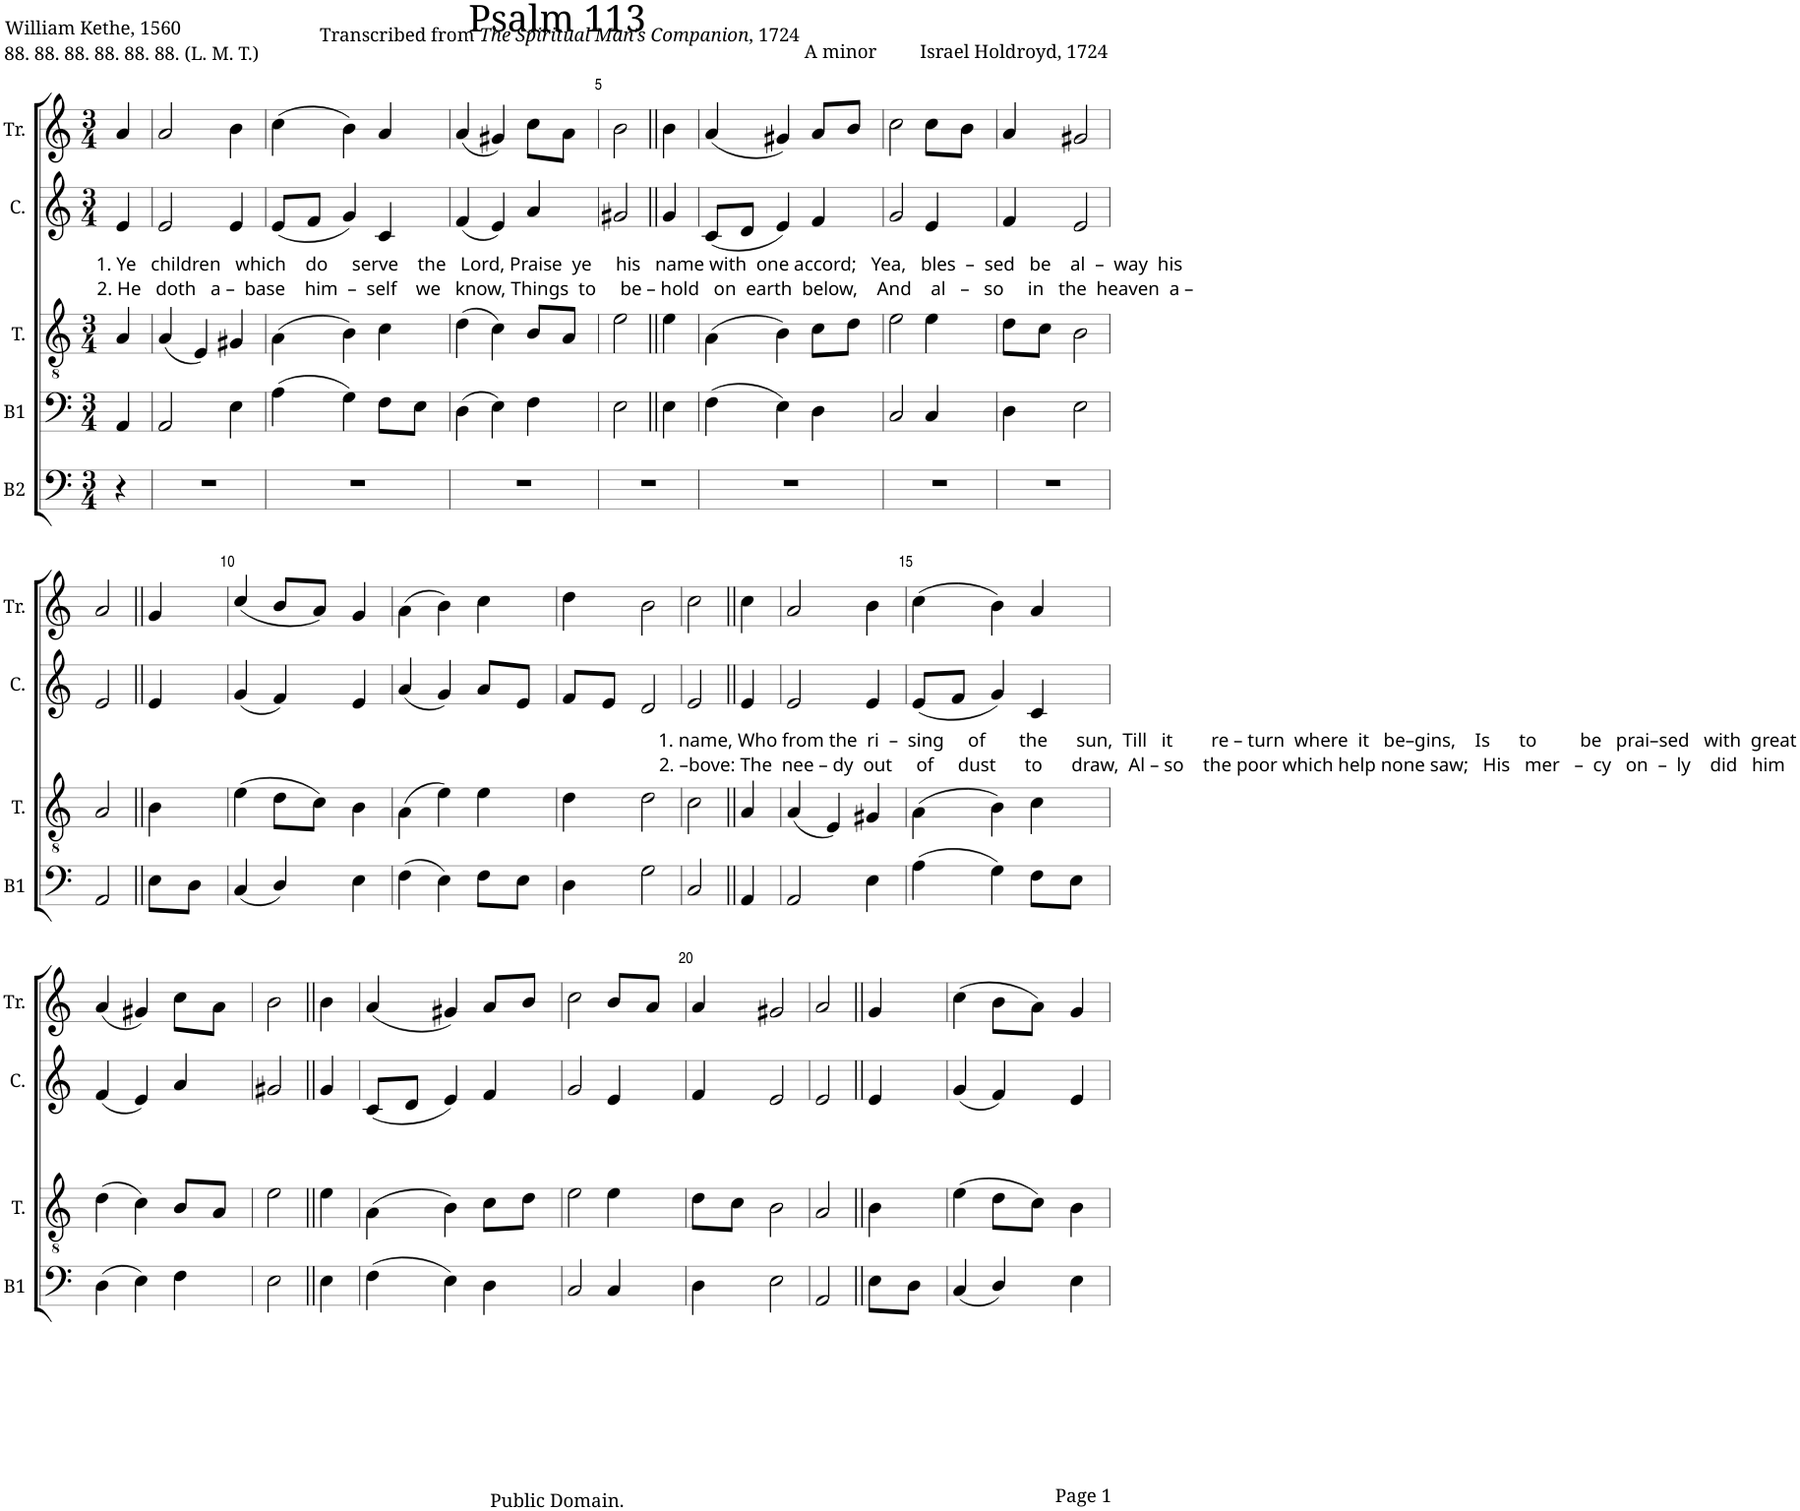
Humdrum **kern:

**kern	**kern	**kern	**kern	**kern
*part5	*part4	*part3	*part2	*part1
*staff5	*staff4	*staff3	*staff2	*staff1
*I"B2	*I"B1	*I"T.	*I"C.	*I"Tr.
*I'B2	*I'B1	*I'T.	*I'C.	*I'Tr.
*clefF4	*clefF4	*clefGv2	*clefG2	*clefG2
*k[]	*k[]	*k[]	*k[]	*k[]
*M3/4	*M3/4	*M3/4	*M3/4	*M3/4
=1	=1	=1	=1	=1
!	!	!	!LO:TX:b:t=1. Ye   children   which    do     serve    the   Lord, Praise  ye     his   name with  one accord;   Yea,   bles  –  sed   be    al  –  way  his	!
!	!	!	!LO:TX:b:t=2. He   doth   a –  base    him  –  self    we   know, Things  to     be – hold   on  earth  below,    And    al   –   so     in   the  heaven  a –	!
4r	4AA/	4A/	4e/	4a/
=2	=2	=2	=2	=2
2.r	2AA/	(4A/	2e/	2a/
.	.	4E/)	.	.
.	4E\	4G#X/	4e/	4b\
=3	=3	=3	=3	=3
2.r	(4A\	(4A\	(8e/L	(4cc\
.	.	.	8f/J	.
.	4G\)	4B\)	4g/)	4b\)
.	8F\L	4c\	4c/	4a/
.	8E\J	.	.	.
=4	=4	=4	=4	=4
2.r	(4D\	(4d\	(4f/	(4a/
.	4E\)	4c\)	4e/)	4g#X/)
.	4F\	8B/L	4a/	8cc\L
.	.	8A/J	.	8a\J
=5	=5	=5	=5	=5
2.r	2E\	2e\	2g#X/	2b\
.	4E\	4e\	4g#/	4b\
=6	=6	=6	=6	=6
2.r	(4F\	(4A\	(8c/L	(4a/
.	.	.	8d/J	.
.	4E\)	4B\)	4e/)	4g#X/)
.	4D\	8c\L	4f/	8a/L
.	.	8d\J	.	8b/J
=7	=7	=7	=7	=7
2.r	2C/	2e\	2g/	2cc\
.	4C/	4e\	4e/	8cc\L
.	.	.	.	8b\J
=8	=8	=8	=8	=8
2.r	4D\	8d\L	4f/	4a/
.	.	8c\J	.	.
.	2E\	2B\	2e/	2g#X/
!!LO:LB:g=z
=9	=9	=9	=9	=9
2.r	2AA/	2A/	2e/	2a/
.	8E\L	4B\	4e/	4g/
.	8D\J	.	.	.
=10	=10	=10	=10	=10
2.r	(4C/	(4e\	(4g/	(4cc/
.	4D/)	8d\L	4f/)	8b/L
.	.	8c\J)	.	8a/J)
.	4E\	4B\	4e/	4g/
=11	=11	=11	=11	=11
2.r	(4F\	(4A\	(4a/	(4a\
.	4E\)	4e\)	4g/)	4b\)
.	8F\L	4e\	8a/L	4cc\
.	8E\J	.	8e/J	.
=12	=12	=12	=12	=12
2.r	4D\	4d\	8f/L	4dd\
.	.	.	8e/J	.
.	2G\	2d\	2d/	2b\
=13	=13	=13	=13	=13
!	!	!	!LO:TX:b:t=1. name, Who from the  ri  –  sing     of       the      sun,  Till   it        re – turn  where  it   be–gins,    Is      to         be   prai–sed   with  great	!
!	!	!	!LO:TX:b:t=2. –bove&colon; The  nee – dy  out     of     dust      to      draw,  Al – so    the poor which help none saw;   His   mer   –  cy   on  –  ly    did   him	!
2.r	2C/	2c\	2e/	2cc\
.	4AA/	4A/	4e/	4cc\
=14	=14	=14	=14	=14
2.r	2AA/	(4A/	2e/	2a/
.	.	4E/)	.	.
.	4E\	4G#X/	4e/	4b\
=15	=15	=15	=15	=15
2.r	(4A\	(4A\	(8e/L	(4cc\
.	.	.	8f/J	.
.	4G\)	4B\)	4g/)	4b\)
.	8F\L	4c\	4c/	4a/
.	8E\J	.	.	.
!!LO:LB:g=z
=16	=16	=16	=16	=16
2.r	(4D\	(4d\	(4f/	(4a/
.	4E\)	4c\)	4e/)	4g#X/)
.	4F\	8B/L	4a/	8cc\L
.	.	8A/J	.	8a\J
=17	=17	=17	=17	=17
2.r	2E\	2e\	2g#X/	2b\
.	4E\	4e\	4g#/	4b\
=18	=18	=18	=18	=18
2.r	(4F\	(4A\	(8c/L	(4a/
.	.	.	8d/J	.
.	4E\)	4B\)	4e/)	4g#X/)
.	4D\	8c\L	4f/	8a/L
.	.	8d\J	.	8b/J
=19	=19	=19	=19	=19
2.r	2C/	2e\	2g/	2cc\
.	4C/	4e\	4e/	8b/L
.	.	.	.	8a/J
=20	=20	=20	=20	=20
2.r	4D\	8d\L	4f/	4a/
.	.	8c\J	.	.
.	2E\	2B\	2e/	2g#X/
=21	=21	=21	=21	=21
2.r	2AA/	2A/	2e/	2a/
.	8E\L	4B\	4e/	4g/
.	8D\J	.	.	.
=22	=22	=22	=22	=22
2.r	(4C/	(4e\	(4g/	(4cc\
.	4D/)	8d\L	4f/)	8b\L
.	.	8c\J)	.	8a\J)
.	4E\	4B\	4e/	4g/
=	=	=	=	=
*-	*-	*-	*-	*-
